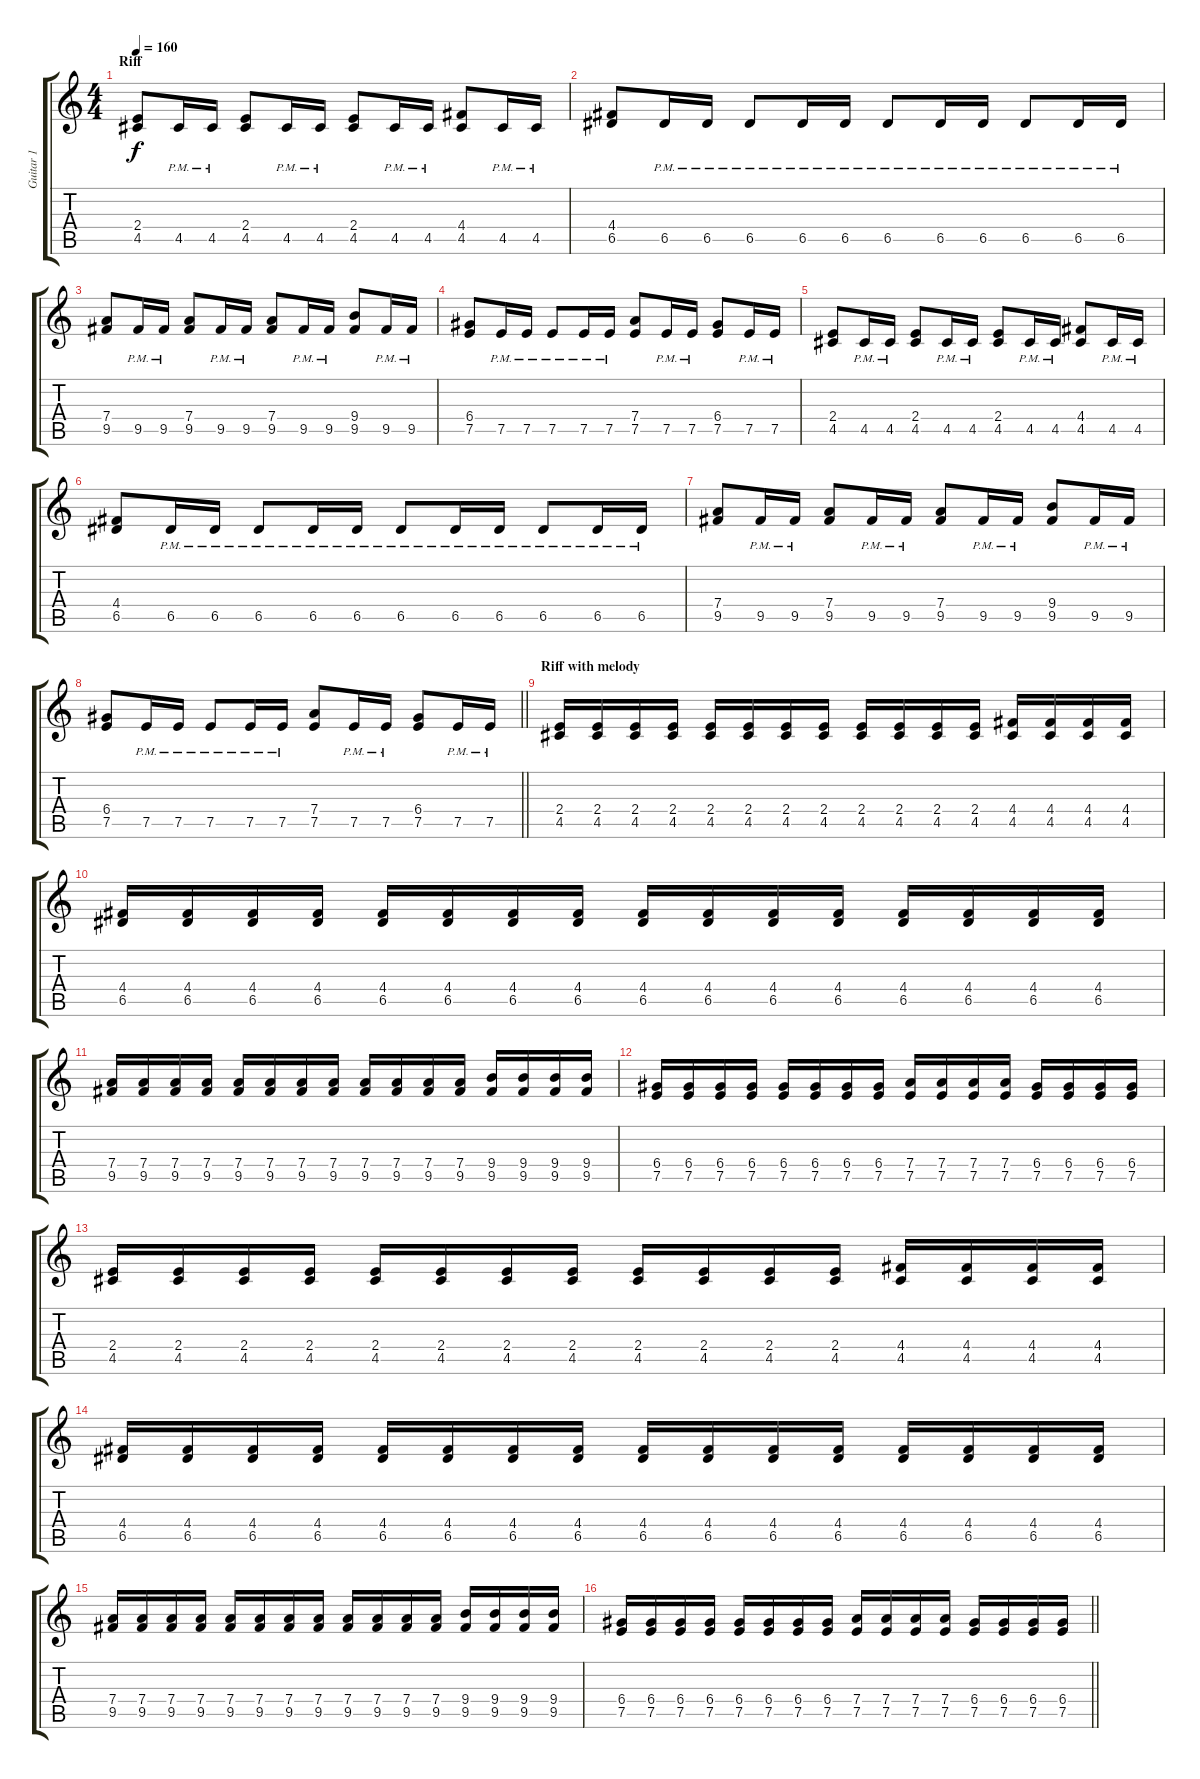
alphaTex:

\track ("Guitar 1" "Guitar 1") {instrument overdrivenguitar}
\staff {score tabs}
\tuning (E4 B3 G3 D3 A2 E2) {hide}
\ts (4 4)
\section ("" "Riff")
\tempo 160
\clef g2
\ks c
(2.4 4.5).8{dy f} 4.5{pm}.16 4.5{pm}.16 (2.4 4.5).8 4.5{pm}.16 4.5{pm}.16 (2.4 4.5).8 4.5{pm}.16 4.5{pm}.16 (4.4 4.5).8 4.5{pm}.16 4.5{pm}.16 |
(4.4 6.5).8 6.5{pm}.16 6.5{pm}.16 6.5{pm}.8 6.5{pm}.16 6.5{pm}.16 6.5{pm}.8 6.5{pm}.16 6.5{pm}.16 6.5{pm}.8 6.5{pm}.16 6.5{pm}.16 |
(7.4 9.5).8 9.5{pm}.16 9.5{pm}.16 (7.4 9.5).8 9.5{pm}.16 9.5{pm}.16 (7.4 9.5).8 9.5{pm}.16 9.5{pm}.16 (9.4 9.5).8 9.5{pm}.16 9.5{pm}.16 |
(6.4 7.5).8 7.5{pm}.16 7.5{pm}.16 7.5{pm}.8 7.5{pm}.16 7.5{pm}.16 (7.4 7.5).8 7.5{pm}.16 7.5{pm}.16 (6.4 7.5).8 7.5{pm}.16 7.5{pm}.16 |
(2.4 4.5).8 4.5{pm}.16 4.5{pm}.16 (2.4 4.5).8 4.5{pm}.16 4.5{pm}.16 (2.4 4.5).8 4.5{pm}.16 4.5{pm}.16 (4.4 4.5).8 4.5{pm}.16 4.5{pm}.16 |
(4.4 6.5).8 6.5{pm}.16 6.5{pm}.16 6.5{pm}.8 6.5{pm}.16 6.5{pm}.16 6.5{pm}.8 6.5{pm}.16 6.5{pm}.16 6.5{pm}.8 6.5{pm}.16 6.5{pm}.16 |
(7.4 9.5).8 9.5{pm}.16 9.5{pm}.16 (7.4 9.5).8 9.5{pm}.16 9.5{pm}.16 (7.4 9.5).8 9.5{pm}.16 9.5{pm}.16 (9.4 9.5).8 9.5{pm}.16 9.5{pm}.16 |
\barLineRight lightlight
(6.4 7.5).8 7.5{pm}.16 7.5{pm}.16 7.5{pm}.8 7.5{pm}.16 7.5{pm}.16 (7.4 7.5).8 7.5{pm}.16 7.5{pm}.16 (6.4 7.5).8 7.5{pm}.16 7.5{pm}.16 |
\section ("" "Riff with melody")
(2.4 4.5).16 (2.4 4.5).16 (2.4 4.5).16 (2.4 4.5).16 (2.4 4.5).16 (2.4 4.5).16 (2.4 4.5).16 (2.4 4.5).16 (2.4 4.5).16 (2.4 4.5).16 (2.4 4.5).16 (2.4 4.5).16 (4.4 4.5).16 (4.4 4.5).16 (4.4 4.5).16 (4.4 4.5).16 |
(4.4 6.5).16 (4.4 6.5).16 (4.4 6.5).16 (4.4 6.5).16 (4.4 6.5).16 (4.4 6.5).16 (4.4 6.5).16 (4.4 6.5).16 (4.4 6.5).16 (4.4 6.5).16 (4.4 6.5).16 (4.4 6.5).16 (4.4 6.5).16 (4.4 6.5).16 (4.4 6.5).16 (4.4 6.5).16 |
(7.4 9.5).16 (7.4 9.5).16 (7.4 9.5).16 (7.4 9.5).16 (7.4 9.5).16 (7.4 9.5).16 (7.4 9.5).16 (7.4 9.5).16 (7.4 9.5).16 (7.4 9.5).16 (7.4 9.5).16 (7.4 9.5).16 (9.4 9.5).16 (9.4 9.5).16 (9.4 9.5).16 (9.4 9.5).16 |
(6.4 7.5).16 (6.4 7.5).16 (6.4 7.5).16 (6.4 7.5).16 (6.4 7.5).16 (6.4 7.5).16 (6.4 7.5).16 (6.4 7.5).16 (7.4 7.5).16 (7.4 7.5).16 (7.4 7.5).16 (7.4 7.5).16 (6.4 7.5).16 (6.4 7.5).16 (6.4 7.5).16 (6.4 7.5).16 |
(2.4 4.5).16 (2.4 4.5).16 (2.4 4.5).16 (2.4 4.5).16 (2.4 4.5).16 (2.4 4.5).16 (2.4 4.5).16 (2.4 4.5).16 (2.4 4.5).16 (2.4 4.5).16 (2.4 4.5).16 (2.4 4.5).16 (4.4 4.5).16 (4.4 4.5).16 (4.4 4.5).16 (4.4 4.5).16 |
(4.4 6.5).16 (4.4 6.5).16 (4.4 6.5).16 (4.4 6.5).16 (4.4 6.5).16 (4.4 6.5).16 (4.4 6.5).16 (4.4 6.5).16 (4.4 6.5).16 (4.4 6.5).16 (4.4 6.5).16 (4.4 6.5).16 (4.4 6.5).16 (4.4 6.5).16 (4.4 6.5).16 (4.4 6.5).16 |
(7.4 9.5).16 (7.4 9.5).16 (7.4 9.5).16 (7.4 9.5).16 (7.4 9.5).16 (7.4 9.5).16 (7.4 9.5).16 (7.4 9.5).16 (7.4 9.5).16 (7.4 9.5).16 (7.4 9.5).16 (7.4 9.5).16 (9.4 9.5).16 (9.4 9.5).16 (9.4 9.5).16 (9.4 9.5).16 |
\barLineRight lightlight
(6.4 7.5).16 (6.4 7.5).16 (6.4 7.5).16 (6.4 7.5).16 (6.4 7.5).16 (6.4 7.5).16 (6.4 7.5).16 (6.4 7.5).16 (7.4 7.5).16 (7.4 7.5).16 (7.4 7.5).16 (7.4 7.5).16 (6.4 7.5).16 (6.4 7.5).16 (6.4 7.5).16 (6.4 7.5).16
